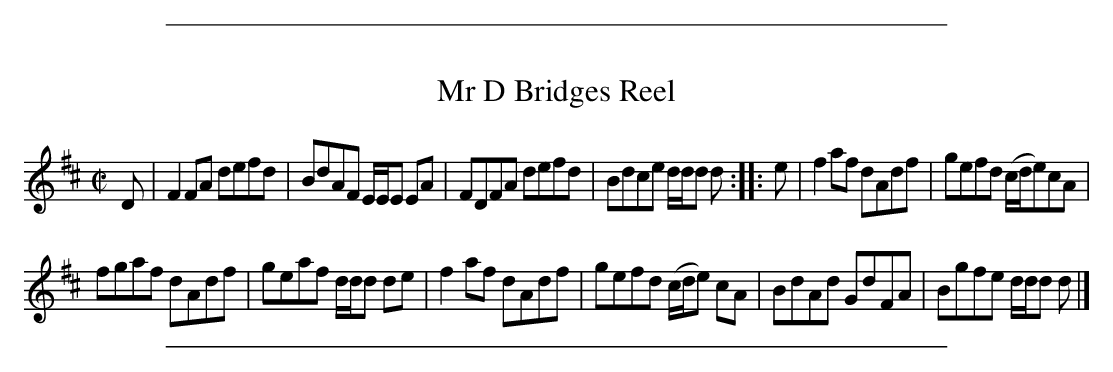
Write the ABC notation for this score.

X:1
T: Mr D Bridges Reel
M: C|
L: 1/8
K: D
D |\
F2FA defd | BdAF E/E/E EA | FDFA defd | Bdce d/d/d d :: e | f2af dAdf | gefd (c/d/e)cA |
fgaf dAdf | geaf d/d/d de | f2af dAdf | gefd (c/d/e) cA | BdAd GdFA | Bgfe d/d/d d |]
